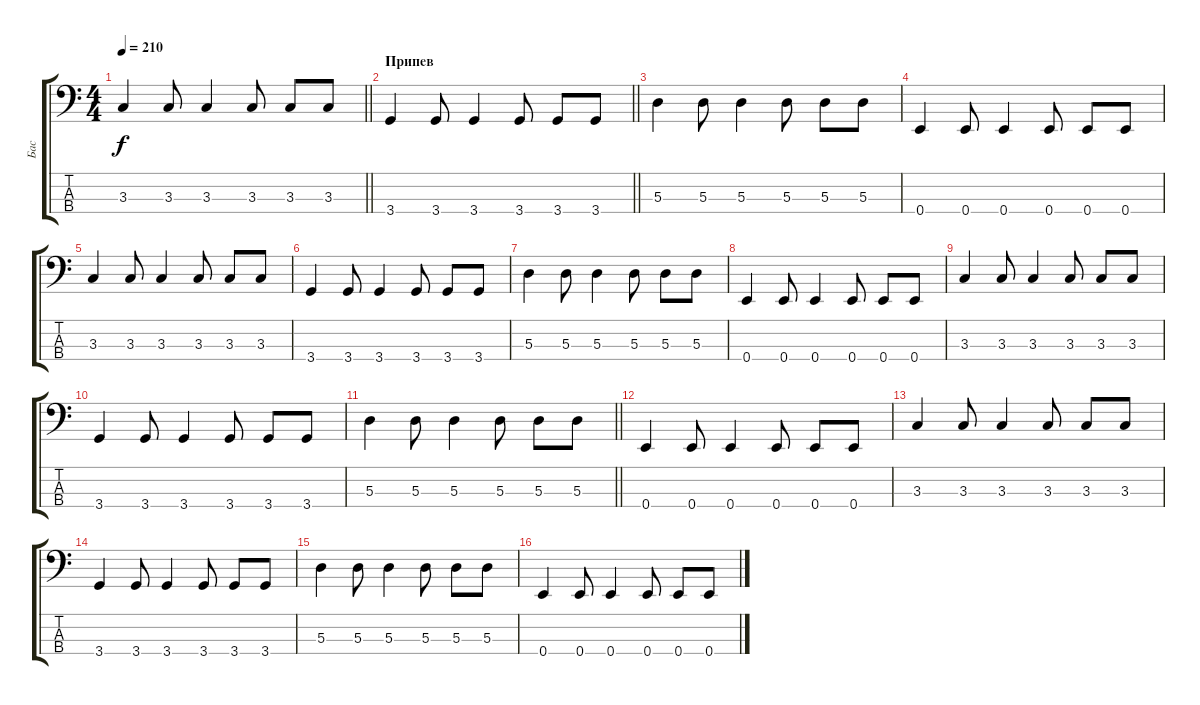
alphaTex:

\track ("Бас" "Бас") {instrument electricbassfinger}
\staff {score tabs}
\tuning (G2 D2 A1 E1) {hide}
\ts (4 4)
\tempo 210
\clef f4
\barLineRight lightlight
\ks c
3.3.4{dy f} 3.3.8 3.3.4 3.3.8 3.3.8 3.3.8 |
\section ("" "Припев")
\barLineRight lightlight
3.4.4 3.4.8 3.4.4 3.4.8 3.4.8 3.4.8 |
5.3.4 5.3.8 5.3.4 5.3.8 5.3.8 5.3.8 |
0.4.4 0.4.8 0.4.4 0.4.8 0.4.8 0.4.8 |
3.3.4 3.3.8 3.3.4 3.3.8 3.3.8 3.3.8 |
3.4.4 3.4.8 3.4.4 3.4.8 3.4.8 3.4.8 |
5.3.4 5.3.8 5.3.4 5.3.8 5.3.8 5.3.8 |
0.4.4 0.4.8 0.4.4 0.4.8 0.4.8 0.4.8 |
3.3.4 3.3.8 3.3.4 3.3.8 3.3.8 3.3.8 |
3.4.4 3.4.8 3.4.4 3.4.8 3.4.8 3.4.8 |
\barLineRight lightlight
5.3.4 5.3.8 5.3.4 5.3.8 5.3.8 5.3.8 |
0.4.4 0.4.8 0.4.4 0.4.8 0.4.8 0.4.8 |
3.3.4 3.3.8 3.3.4 3.3.8 3.3.8 3.3.8 |
3.4.4 3.4.8 3.4.4 3.4.8 3.4.8 3.4.8 |
5.3.4 5.3.8 5.3.4 5.3.8 5.3.8 5.3.8 |
0.4.4 0.4.8 0.4.4 0.4.8 0.4.8 0.4.8
